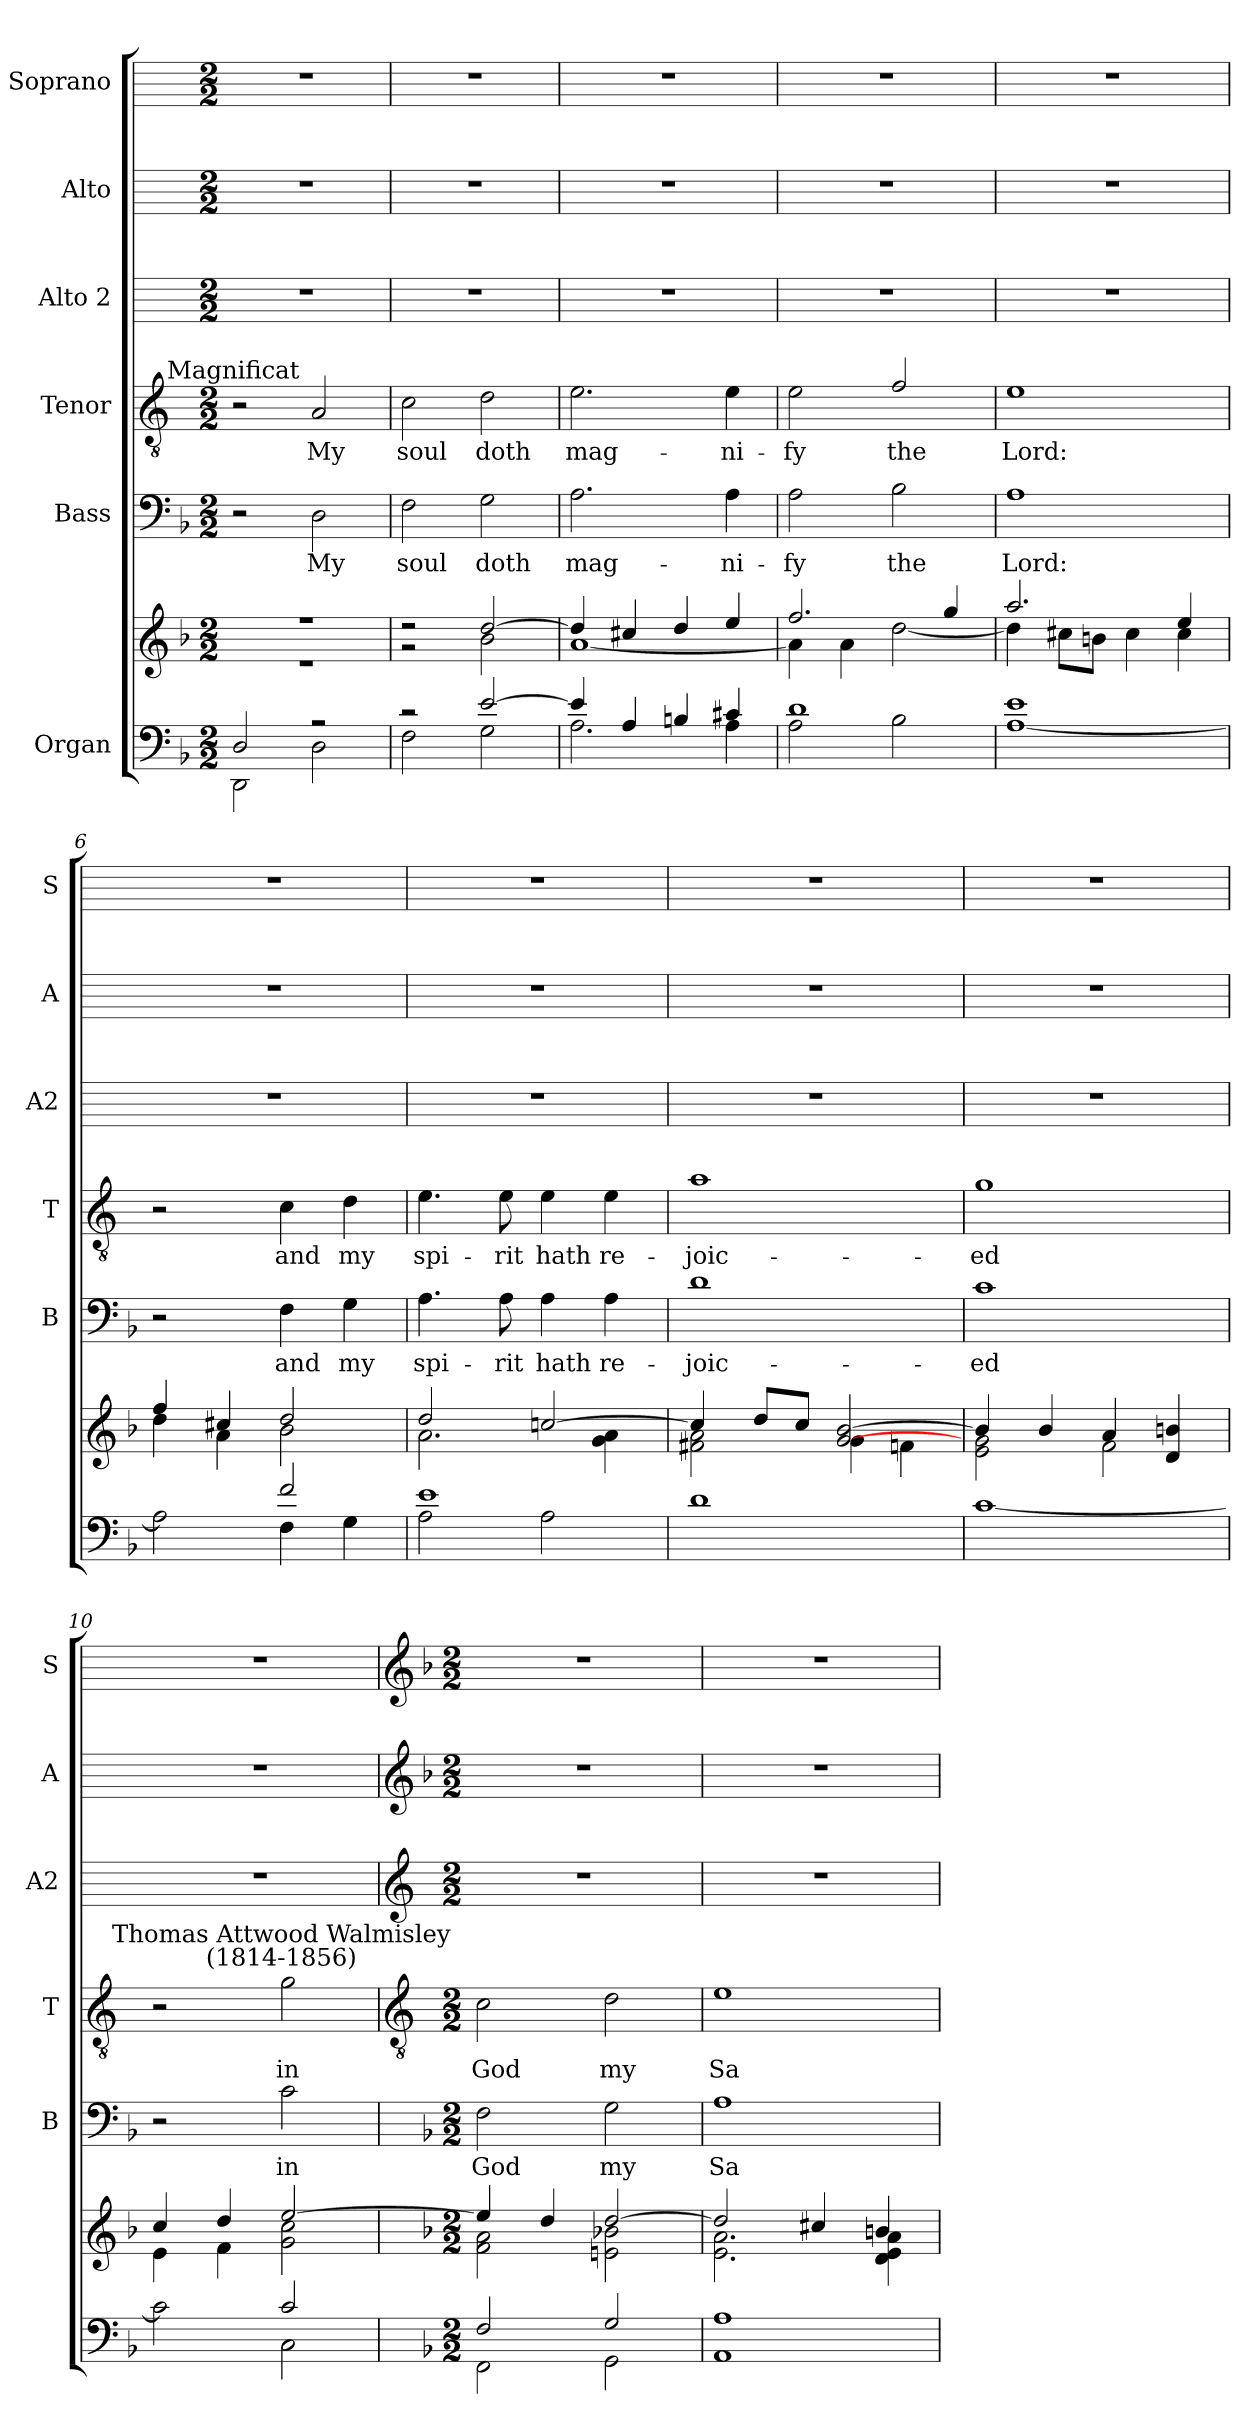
**kern	**kern	**kern	**text	**kern	**text	**kern	**kern	**kern
*part6	*part6	*part5	*part5	*part4	*part4	*part3	*part2	*part1
*staff7	*staff6	*staff5	*staff5	*staff4	*staff4	*staff3	*staff2	*staff1
*I"Organ	*	*I"Bass	*	*I"Tenor	*	*I"Alto 2	*I"Alto	*I"Soprano
*	*	*I'B	*	*I'T	*	*I'A2	*I'A	*I'S
*clefF4	*clefG2	*clefF4	*	*clefGv2	*	*	*	*
*	*	*	*	*ITrd4c7	*	*ITrd4c7	*	*
*k[b-]	*k[b-]	*k[b-]	*	*k[b-]	*	*	*	*
*F:	*F:	*F:	*	*F:	*	*	*	*
*M2/2	*M2/2	*M2/2	*	*M2/2	*	*M2/2	*M2/2	*M2/2
=1	=1	=1	=1	=1	=1	=1	=1	=1
*^	*^	*	*	*	*	*	*	*
!	!	!	!	!	!	!LO:TX:a:cj:t=Magnificat	!	!	!	!
2D/	2DD\	1r	1r	2r	.	2r	.	1r	1r	1r
!	!	!	!	!	!LO:LY:b	!	!LO:LY:b	!	!	!
2r	2D\	.	.	2D	My	2D	My	.	.	.
=2	=2	=2	=2	=2	=2	=2	=2	=2	=2	=2
!	!	!	!	!	!LO:LY:b	!	!LO:LY:b	!	!	!
2r	2F\	2r	2r	2F	soul	2F	soul	1r	1r	1r
!	!	!	!	!	!LO:LY:b	!	!LO:LY:b	!	!	!
[2e/	2G\	[2dd/	2b-\	2G	doth	2G	doth	.	.	.
=3	=3	=3	=3	=3	=3	=3	=3	=3	=3	=3
!	!	!	!	!	!LO:LY:b	!	!LO:LY:b	!	!	!
4e/]	2.A\	4dd/]	[1a\	2.A	mag-	2.A	mag-	1r	1r	1r
4A/	.	4cc#X/	.	.	.	.	.	.	.	.
4Bn/	.	4dd/	.	.	.	.	.	.	.	.
!	!	!	!	!	!LO:LY:b	!	!LO:LY:b	!	!	!
4c#X/	4A\	4ee/	.	4A	-ni-	4A	-ni-	.	.	.
=4	=4	=4	=4	=4	=4	=4	=4	=4	=4	=4
!	!	!	!	!	!LO:LY:b	!	!LO:LY:b	!	!	!
1d/	2A\	2.ff/	4a\]	2A	-fy	2A	-fy	1r	1r	1r
.	.	.	4a\	.	.	.	.	.	.	.
!	!	!	!	!	!LO:LY:b	!	!LO:LY:b	!	!	!
.	2B-\	.	[2dd\	2B-	the	2B-/	the	.	.	.
.	.	4gg/	.	.	.	.	.	.	.	.
=5	=5	=5	=5	=5	=5	=5	=5	=5	=5	=5
!	!	!	!	!	!LO:LY:b	!	!LO:LY:b	!	!	!
1e/	[1A\	2.aa/	4dd\]	1A	Lord:	1A	Lord:	1r	1r	1r
.	.	.	8cc#X\L	.	.	.	.	.	.	.
.	.	.	8bn\J	.	.	.	.	.	.	.
.	.	.	4cc#\	.	.	.	.	.	.	.
.	.	4ee/	4cc#\	.	.	.	.	.	.	.
=6	=6	=6	=6	=6	=6	=6	=6	=6	=6	=6
2ryy	2A\]	4ff/	4dd\	2r	.	2r	.	1r	1r	1r
.	.	4cc#X/	4a\	.	.	.	.	.	.	.
!	!	!	!	!	!LO:LY:b	!	!LO:LY:b	!	!	!
2f/	4F\	2dd/	2b-\	4F	and	4F	and	.	.	.
!	!	!	!	!	!LO:LY:b	!	!LO:LY:b	!	!	!
.	4G\	.	.	4G	my	4G	my	.	.	.
=7	=7	=7	=7	=7	=7	=7	=7	=7	=7	=7
!	!	!	!	!	!LO:LY:b	!	!LO:LY:b	!	!	!
1e/	2A\	2dd/	2.a\	4.A	spi-	4.A	spi-	1r	1r	1r
!	!	!	!	!	!LO:LY:b	!	!LO:LY:b	!	!	!
.	.	.	.	8A	-rit	8A	-rit	.	.	.
!	!	!	!	!	!LO:LY:b	!	!LO:LY:b	!	!	!
.	2A\	[2ccn/	.	4A	hath	4A	hath	.	.	.
!	!	!	!	!	!LO:LY:b	!	!LO:LY:b	!	!	!
.	.	.	4g\ 4a\	4A	re-	4A	re-	.	.	.
=8	=8	=8	=8	=8	=8	=8	=8	=8	=8	=8
!	!	!	!	!	!LO:LY:b	!	!LO:LY:b	!	!	!
1ryy	1d\	4cc/]	2f#X\ 2a\	1d	-joic-	1d	-joic-	1r	1r	1r
.	.	8dd/L	.	.	.	.	.	.	.	.
.	.	8cc/J	.	.	.	.	.	.	.	.
.	.	[2g/ [2b-/	4g\	.	.	.	.	.	.	.
.	.	.	4fn\	.	.	.	.	.	.	.
=9	=9	=9	=9	=9	=9	=9	=9	=9	=9	=9
!	!	!	!	!	!LO:LY:b	!	!LO:LY:b	!	!	!
1ryy	[1c\	4b-/]	2e\ 2g\	1c	-ed	1c	-ed	1r	1r	1r
.	.	4b-/	.	.	.	.	.	.	.	.
.	.	4a/	2f\	.	.	.	.	.	.	.
.	.	4d/ 4bn/	.	.	.	.	.	.	.	.
=10	=10	=10	=10	=10	=10	=10	=10	=10	=10	=10
2ryy	2c\]	4cc/	4e\	2r	.	2r	.	1r	1r	1r
.	.	4dd/	4f\	.	.	.	.	.	.	.
!	!	!	!	!	!	!LO:TX:a:cj:t=Thomas Attwood Walmisley\n(1814-1856)	!	!	!	!
!	!	!	!	!	!LO:LY:b	!	!LO:LY:b	!	!	!
2c/	2C\	[2ee/	2g\ 2cc\	2c	in	2c	in	.	.	.
!!LO:LB:g=z
=11	=11	=11	=11	=11	=11	=11	=11	=11	=11	=11
*	*	*	*	*	*	*clefGv2	*	*clefG2	*clefG2	*clefG2
*	*	*	*	*	*	*	*	*k[b-]	*k[b-]	*k[b-]
*	*	*	*	*	*	*	*	*F:	*F:	*F:
*M2/2	*	*M2/2	*	*M2/2	*	*M2/2	*	*M2/2	*M2/2	*M2/2
!	!	!	!	!	!LO:LY:b	!	!LO:LY:b	!	!	!
2F/	2FF\	4ee/]	2f\ 2a\	2F	God	2F	God	1r	1r	1r
.	.	4dd/	.	.	.	.	.	.	.	.
!	!	!	!	!	!LO:LY:b	!	!LO:LY:b	!	!	!
2G/	2GG\	[2dd/	2en\ 2b-X\	2G	my	2G	my	.	.	.
=12	=12	=12	=12	=12	=12	=12	=12	=12	=12	=12
!	!	!	!	!	!LO:LY:b	!	!LO:LY:b	!	!	!
1A/	1AA\	2dd/]	2.e\ 2.a\	1A	Sa-	1A	Sa-	1r	1r	1r
.	.	4cc#X/	.	.	.	.	.	.	.	.
.	.	4bn/	4d\ 4e\ 4a\	.	.	.	.	.	.	.
*v	*v	*	*	*	*	*	*	*	*	*
*	*v	*v	*	*	*	*	*	*	*
=	=	=	=	=	=	=	=	=
*-	*-	*-	*-	*-	*-	*-	*-	*-
